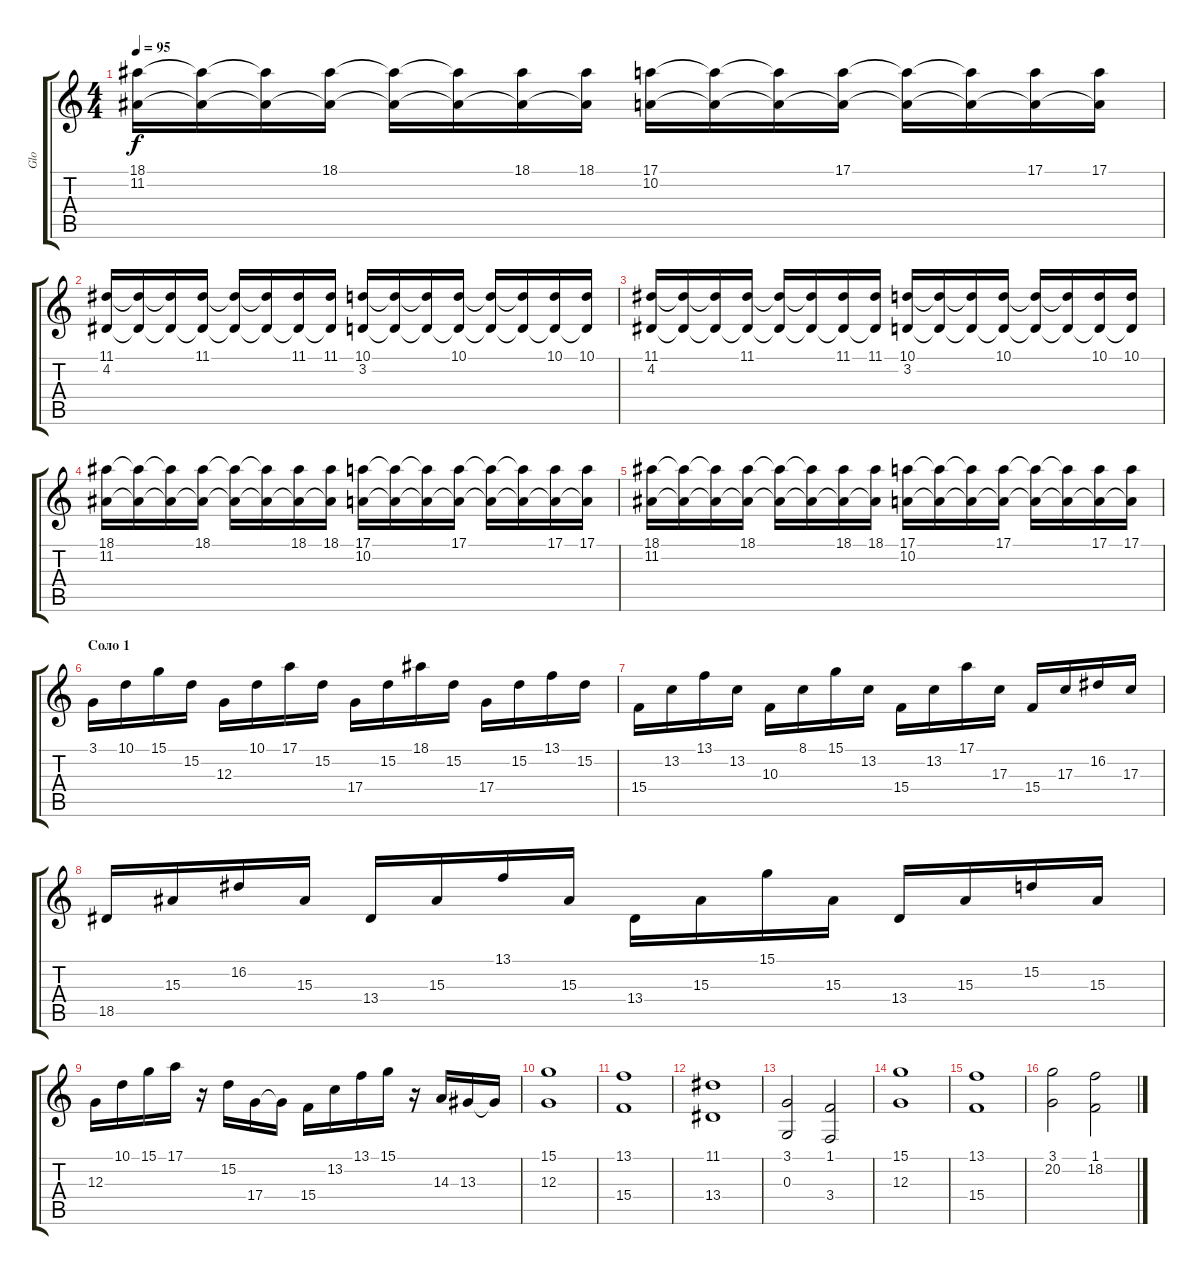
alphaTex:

\track ("Glo" "Glo") {instrument stringensemble1}
\staff {score tabs}
\tuning (E4 B3 G3 D3 A2 E2) {hide}
\ts (4 4)
\tempo 95
\clef g2
\ks c
(18.1 11.2).16{dy f} (18.1{t} 11.2{t}).16 (18.1{t} 11.2{t}).16 (18.1 11.2{t}).16 (18.1{t} 11.2{t}).16 (18.1{t} 11.2{t}).16 (18.1 11.2{t}).16 (18.1 11.2{t}).16 (17.1 10.2).16 (17.1{t} 10.2{t}).16 (17.1{t} 10.2{t}).16 (17.1 10.2{t}).16 (17.1{t} 10.2{t}).16 (17.1{t} 10.2{t}).16 (17.1 10.2{t}).16 (17.1 10.2{t}).16 |
(11.1 4.2).16 (11.1{t} 4.2{t}).16 (11.1{t} 4.2{t}).16 (11.1 4.2{t}).16 (11.1{t} 4.2{t}).16 (11.1{t} 4.2{t}).16 (11.1 4.2{t}).16 (11.1 4.2{t}).16 (10.1 3.2).16 (10.1{t} 3.2{t}).16 (10.1{t} 3.2{t}).16 (10.1 3.2{t}).16 (10.1{t} 3.2{t}).16 (10.1{t} 3.2{t}).16 (10.1 3.2{t}).16 (10.1 3.2{t}).16 |
(11.1 4.2).16 (11.1{t} 4.2{t}).16 (11.1{t} 4.2{t}).16 (11.1 4.2{t}).16 (11.1{t} 4.2{t}).16 (11.1{t} 4.2{t}).16 (11.1 4.2{t}).16 (11.1 4.2{t}).16 (10.1 3.2).16 (10.1{t} 3.2{t}).16 (10.1{t} 3.2{t}).16 (10.1 3.2{t}).16 (10.1{t} 3.2{t}).16 (10.1{t} 3.2{t}).16 (10.1 3.2{t}).16 (10.1 3.2{t}).16 |
(18.1 11.2).16 (18.1{t} 11.2{t}).16 (18.1{t} 11.2{t}).16 (18.1 11.2{t}).16 (18.1{t} 11.2{t}).16 (18.1{t} 11.2{t}).16 (18.1 11.2{t}).16 (18.1 11.2{t}).16 (17.1 10.2).16 (17.1{t} 10.2{t}).16 (17.1{t} 10.2{t}).16 (17.1 10.2{t}).16 (17.1{t} 10.2{t}).16 (17.1{t} 10.2{t}).16 (17.1 10.2{t}).16 (17.1 10.2{t}).16 |
(18.1 11.2).16 (18.1{t} 11.2{t}).16 (18.1{t} 11.2{t}).16 (18.1 11.2{t}).16 (18.1{t} 11.2{t}).16 (18.1{t} 11.2{t}).16 (18.1 11.2{t}).16 (18.1 11.2{t}).16 (17.1 10.2).16 (17.1{t} 10.2{t}).16 (17.1{t} 10.2{t}).16 (17.1 10.2{t}).16 (17.1{t} 10.2{t}).16 (17.1{t} 10.2{t}).16 (17.1 10.2{t}).16 (17.1 10.2{t}).16 |
\section ("" "Соло 1")
3.1.16 10.1.16 15.1.16 15.2.16 12.3.16 10.1.16 17.1.16 15.2.16 17.4.16 15.2.16 18.1.16 15.2.16 17.4.16 15.2.16 13.1.16 15.2.16 |
15.4.16 13.2.16 13.1.16 13.2.16 10.3.16 8.1.16 15.1.16 13.2.16 15.4.16 13.2.16 17.1.16 17.3.16 15.4.16 17.3.16 16.2.16 17.3.16 |
18.5.16 15.3.16 16.2.16 15.3.16 13.4.16 15.3.16 13.1.16 15.3.16 13.4.16 15.3.16 15.1.16 15.3.16 13.4.16 15.3.16 15.2.16 15.3.16 |
12.3.16 10.1.16 15.1.16 17.1.16 r.16 15.2.16 17.4.16 17.4{t}.16 15.4.16 13.2.16 13.1.16 15.1.16 r.16 14.3.16 13.3.16 13.3{t}.16 |
(15.1 12.3).1 |
(13.1 15.4).1 |
(11.1 13.4).1 |
(3.1 0.3).2 (1.1 3.4).2 |
(15.1 12.3).1 |
(13.1 15.4).1 |
(3.1 20.2).2 (1.1 18.2).2
